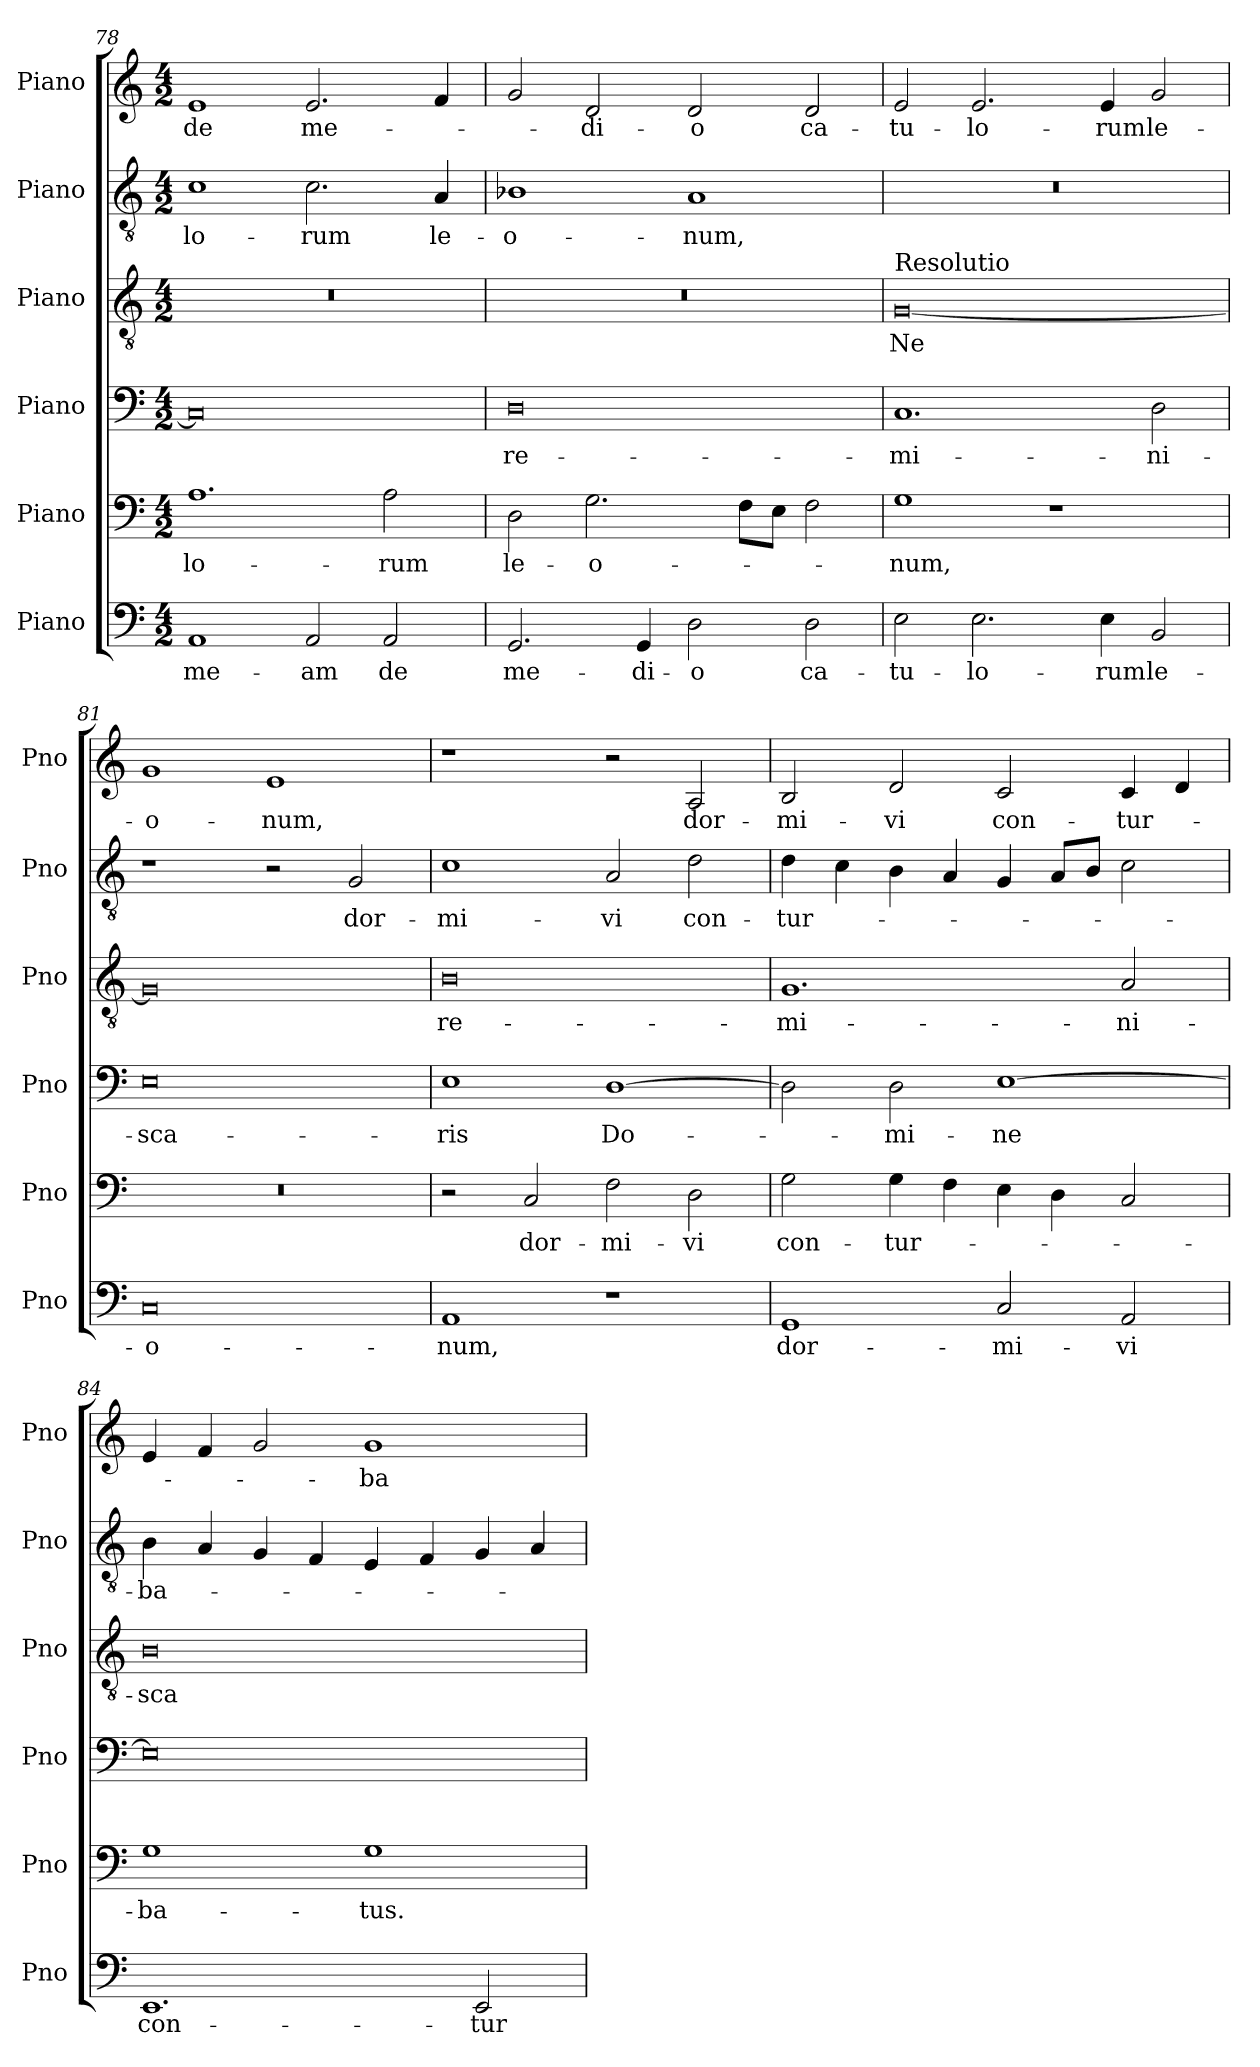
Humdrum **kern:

**kern	**text	**kern	**text	**kern	**text	**kern	**text	**kern	**text	**kern	**text
*part6	*part6	*part5	*part5	*part4	*part4	*part3	*part3	*part2	*part2	*part1	*part1
*staff6	*staff6	*staff5	*staff5	*staff4	*staff4	*staff3	*staff3	*staff2	*staff2	*staff1	*staff1
*I"Piano	*	*I"Piano	*	*I"Piano	*	*I"Piano	*	*I"Piano	*	*I"Piano	*
*I'Pno	*	*I'Pno	*	*I'Pno	*	*I'Pno	*	*I'Pno	*	*I'Pno	*
!!LO:PB:g=z
*clefF4	*	*clefF4	*	*clefF4	*	*clefGv2	*	*clefGv2	*	*clefG2	*
*k[]	*	*k[]	*	*k[]	*	*k[]	*	*k[]	*	*k[]	*
*M4/2	*	*M4/2	*	*M4/2	*	*M4/2	*	*M4/2	*	*M4/2	*
=78	=78	=78	=78	=78	=78	=78	=78	=78	=78	=78	=78
!	!LO:LY:b	!	!LO:LY:b	!	!	!	!	!	!LO:LY:b	!	!LO:LY:b
1AA	me-	1.A	-lo-	0C]	.	0r	.	1c	-lo-	1e	de
!	!LO:LY:b	!	!	!	!	!	!	!	!LO:LY:b	!	!LO:LY:b
2AA/	-am	.	.	.	.	.	.	2.c\	-rum	2.e/	me­-
!	!LO:LY:b	!	!LO:LY:b	!	!	!	!	!	!	!	!
2AA/	de	2A\	-rum	.	.	.	.	.	.	.	.
!	!	!	!	!	!	!	!	!	!LO:LY:b	!	!
.	.	.	.	.	.	.	.	4A/	le­-	4f/	.
=79	=79	=79	=79	=79	=79	=79	=79	=79	=79	=79	=79
!	!LO:LY:b	!	!LO:LY:b	!	!LO:LY:b	!	!	!	!LO:LY:b	!	!
2.GG/	me-	2D\	le-	0D	re-	0r	.	1B-X	-o­-	2g/	.
!	!	!	!LO:LY:b	!	!	!	!	!	!	!	!LO:LY:b
.	.	2.G\	-o-	.	.	.	.	.	.	2d/	-di-
!	!LO:LY:b	!	!	!	!	!	!	!	!	!	!
4GG/	-di-	.	.	.	.	.	.	.	.	.	.
!	!LO:LY:b	!	!	!	!	!	!	!	!LO:LY:b	!	!LO:LY:b
2D\	-o	.	.	.	.	.	.	1A	-num,	2d/	-o
.	.	8F\L	.	.	.	.	.	.	.	.	.
.	.	8E\J	.	.	.	.	.	.	.	.	.
!	!LO:LY:b	!	!	!	!	!	!	!	!	!	!LO:LY:b
2D\	ca­-	2F\	.	.	.	.	.	.	.	2d/	ca-
=80	=80	=80	=80	=80	=80	=80	=80	=80	=80	=80	=80
!	!	!	!	!	!	!LO:TX:a:t=Resolutio	!	!	!	!	!
!	!LO:LY:b	!	!LO:LY:b	!	!LO:LY:b	!	!LO:LY:b	!	!	!	!LO:LY:b
2E\	-tu-	1G	-num,	1.C	-mi-	[0G	Ne	0r	.	2e/	-tu-
!	!LO:LY:b	!	!	!	!	!	!	!	!	!	!LO:LY:b
2.E\	-lo-	.	.	.	.	.	.	.	.	2.e/	-lo­-
.	.	1r	.	.	.	.	.	.	.	.	.
!	!LO:LY:b	!	!	!	!	!	!	!	!	!	!LO:LY:b
4E\	-rum	.	.	.	.	.	.	.	.	4e/	-rum
!	!LO:LY:b	!	!	!	!LO:LY:b	!	!	!	!	!	!LO:LY:b
2BB/	le-	.	.	2D\	-ni­-	.	.	.	.	2g/	le-
=81	=81	=81	=81	=81	=81	=81	=81	=81	=81	=81	=81
!	!LO:LY:b	!	!	!	!LO:LY:b	!	!	!	!	!	!LO:LY:b
0C	-o-	0r	.	0E	-sca-	0G]	.	1r	.	1g	-o-
!	!	!	!	!	!	!	!	!	!	!	!LO:LY:b
.	.	.	.	.	.	.	.	2r	.	1e	-num,
!	!	!	!	!	!	!	!	!	!LO:LY:b	!	!
.	.	.	.	.	.	.	.	2G/	dor­-	.	.
=82	=82	=82	=82	=82	=82	=82	=82	=82	=82	=82	=82
!	!LO:LY:b	!	!	!	!LO:LY:b	!	!LO:LY:b	!	!LO:LY:b	!	!
1AA	-num,	2r	.	1E	-ris	0B	re-	1c	-mi­-	1r	.
!	!	!	!LO:LY:b	!	!	!	!	!	!	!	!
.	.	2C/	dor­-	.	.	.	.	.	.	.	.
!	!	!	!LO:LY:b	!	!LO:LY:b	!	!	!	!LO:LY:b	!	!
1r	.	2F\	-mi­-	[1D	-Do­-	.	.	2A/	-vi	2r	.
!	!	!	!LO:LY:b	!	!	!	!	!	!LO:LY:b	!	!LO:LY:b
.	.	2D\	-vi	.	.	.	.	2d\	con-	2A/	dor-
=83	=83	=83	=83	=83	=83	=83	=83	=83	=83	=83	=83
!	!LO:LY:b	!	!LO:LY:b	!	!	!	!LO:LY:b	!	!LO:LY:b	!	!LO:LY:b
1GG	dor­-	2G\	con-	2D\]	.	1.G	-mi-	4d\	-tur­-	2B/	-mi-
.	.	.	.	.	.	.	.	4c\	.	.	.
!	!	!	!LO:LY:b	!	!LO:LY:b	!	!	!	!	!	!LO:LY:b
.	.	4G\	-tur­-	2D\	-mi-	.	.	4B\	.	2d/	-vi
.	.	4F\	.	.	.	.	.	4A/	.	.	.
!	!LO:LY:b	!	!	!	!LO:LY:b	!	!	!	!	!	!LO:LY:b
2C/	-mi-	4E\	.	[1E	-ne	.	.	4G/	.	2c/	con-
.	.	4D\	.	.	.	.	.	8A/L	.	.	.
.	.	.	.	.	.	.	.	8B/J	.	.	.
!	!LO:LY:b	!	!	!	!	!	!LO:LY:b	!	!	!	!LO:LY:b
2AA/	-vi	2C/	.	.	.	2A/	-ni­-	2c\	.	4c/	-tur­-
.	.	.	.	.	.	.	.	.	.	4d/	.
!!LO:LB:g=z
=84	=84	=84	=84	=84	=84	=84	=84	=84	=84	=84	=84
!	!LO:LY:b	!	!LO:LY:b	!	!	!	!LO:LY:b	!	!LO:LY:b	!	!
1.EE	con-	1G	-ba-	0E]	.	0B	sca-	4B\	-ba­-	4e/	.
.	.	.	.	.	.	.	.	4A/	.	4f/	.
.	.	.	.	.	.	.	.	4G/	.	2g/	.
.	.	.	.	.	.	.	.	4F/	.	.	.
!	!	!	!LO:LY:b	!	!	!	!	!	!	!	!LO:LY:b
.	.	1G	-tus.	.	.	.	.	4E/	.	1g	-ba­-
.	.	.	.	.	.	.	.	4F/	.	.	.
!	!LO:LY:b	!	!	!	!	!	!	!	!	!	!
2EE/	-tur­-	.	.	.	.	.	.	4G/	.	.	.
.	.	.	.	.	.	.	.	4A/	.	.	.
=	=	=	=	=	=	=	=	=	=	=	=
*-	*-	*-	*-	*-	*-	*-	*-	*-	*-	*-	*-
